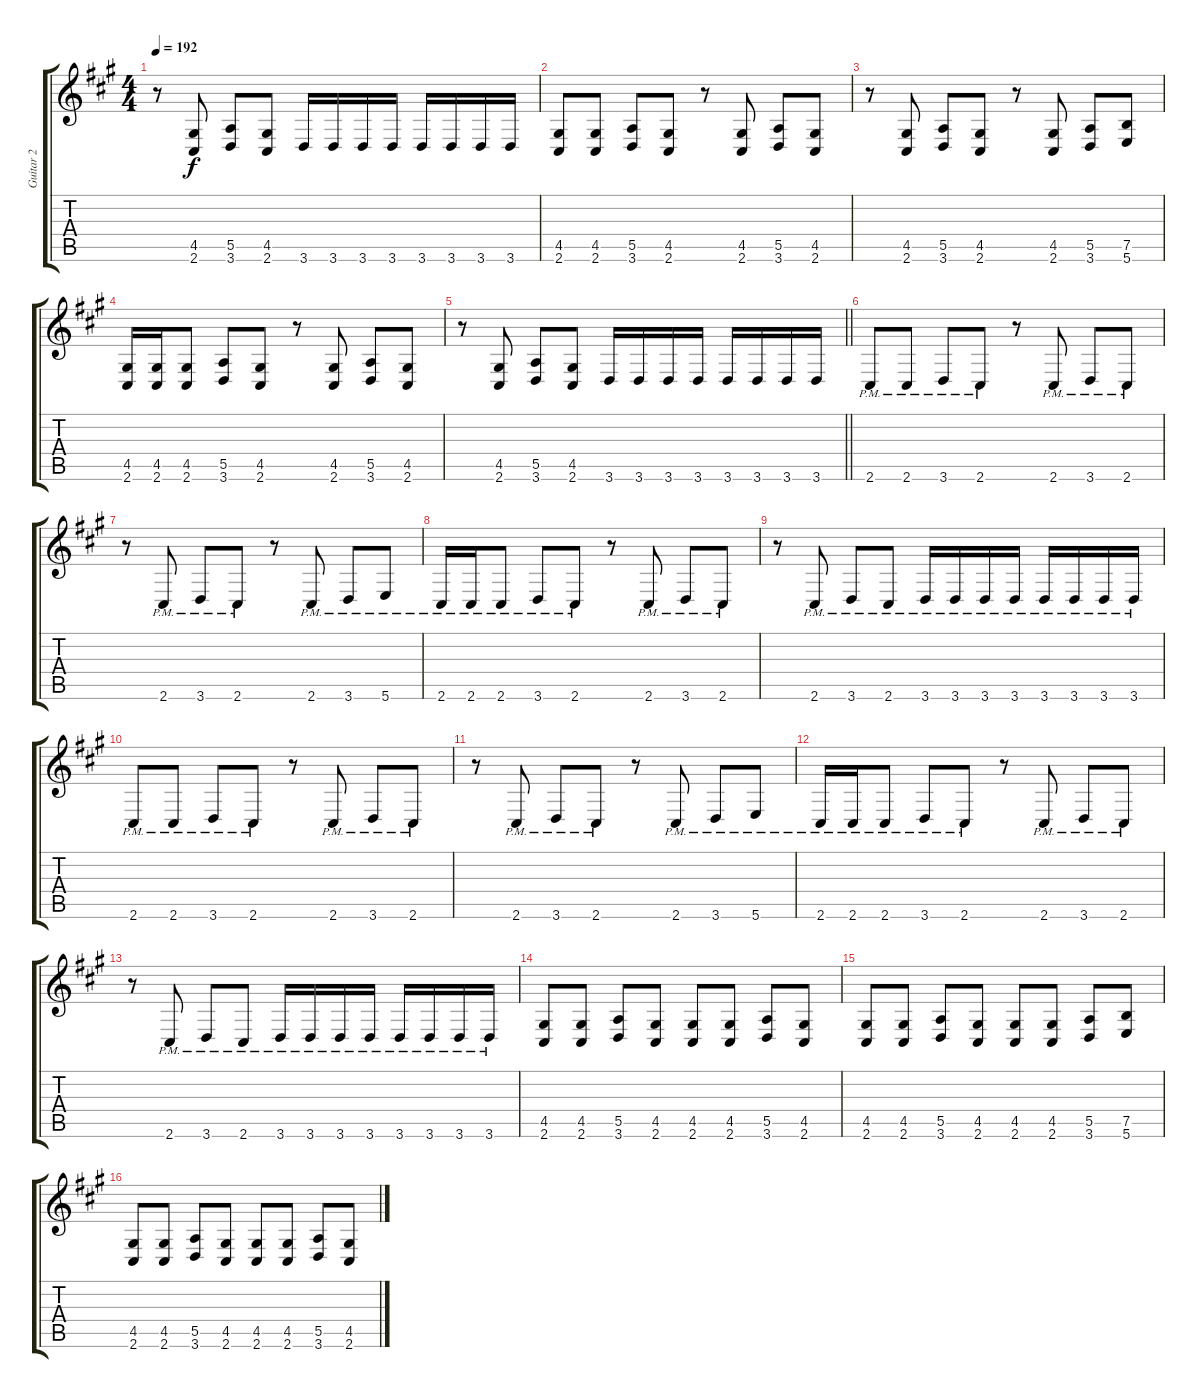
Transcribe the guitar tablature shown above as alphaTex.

\track ("Guitar 2" "Guitar 2") {instrument distortionguitar}
\staff {score tabs}
\tuning (B3 Gb3 D3 A2 E2 B1) {hide}
\ts (4 4)
\tempo 192
\clef g2
\ks f#minor
r.8{dy f} (4.5 2.6).8 (5.5 3.6).8 (4.5 2.6).8 3.6.16 3.6.16 3.6.16 3.6.16 3.6.16 3.6.16 3.6.16 3.6.16 |
(4.5 2.6).8 (4.5 2.6).8 (5.5 3.6).8 (4.5 2.6).8 r.8 (4.5 2.6).8 (5.5 3.6).8 (4.5 2.6).8 |
r.8 (4.5 2.6).8 (5.5 3.6).8 (4.5 2.6).8 r.8 (4.5 2.6).8 (5.5 3.6).8 (7.5 5.6).8 |
(4.5 2.6).16 (4.5 2.6).16 (4.5 2.6).8 (5.5 3.6).8 (4.5 2.6).8 r.8 (4.5 2.6).8 (5.5 3.6).8 (4.5 2.6).8 |
\barLineRight lightlight
r.8 (4.5 2.6).8 (5.5 3.6).8 (4.5 2.6).8 3.6.16 3.6.16 3.6.16 3.6.16 3.6.16 3.6.16 3.6.16 3.6.16 |
2.6{pm}.8 2.6{pm}.8 3.6{pm}.8 2.6{pm}.8 r.8 2.6{pm}.8 3.6{pm}.8 2.6{pm}.8 |
r.8 2.6{pm}.8 3.6{pm}.8 2.6{pm}.8 r.8 2.6{pm}.8 3.6{pm}.8 5.6{pm}.8 |
2.6{pm}.16 2.6{pm}.16 2.6{pm}.8 3.6{pm}.8 2.6{pm}.8 r.8 2.6{pm}.8 3.6{pm}.8 2.6{pm}.8 |
r.8 2.6{pm}.8 3.6{pm}.8 2.6{pm}.8 3.6{pm}.16 3.6{pm}.16 3.6{pm}.16 3.6{pm}.16 3.6{pm}.16 3.6{pm}.16 3.6{pm}.16 3.6{pm}.16 |
2.6{pm}.8 2.6{pm}.8 3.6{pm}.8 2.6{pm}.8 r.8 2.6{pm}.8 3.6{pm}.8 2.6{pm}.8 |
r.8 2.6{pm}.8 3.6{pm}.8 2.6{pm}.8 r.8 2.6{pm}.8 3.6{pm}.8 5.6{pm}.8 |
2.6{pm}.16 2.6{pm}.16 2.6{pm}.8 3.6{pm}.8 2.6{pm}.8 r.8 2.6{pm}.8 3.6{pm}.8 2.6{pm}.8 |
r.8 2.6{pm}.8 3.6{pm}.8 2.6{pm}.8 3.6{pm}.16 3.6{pm}.16 3.6{pm}.16 3.6{pm}.16 3.6{pm}.16 3.6{pm}.16 3.6{pm}.16 3.6{pm}.16 |
(4.5 2.6).8 (4.5 2.6).8 (5.5 3.6).8 (4.5 2.6).8 (4.5 2.6).8 (4.5 2.6).8 (5.5 3.6).8 (4.5 2.6).8 |
(4.5 2.6).8 (4.5 2.6).8 (5.5 3.6).8 (4.5 2.6).8 (4.5 2.6).8 (4.5 2.6).8 (5.5 3.6).8 (7.5 5.6).8 |
(4.5 2.6).8 (4.5 2.6).8 (5.5 3.6).8 (4.5 2.6).8 (4.5 2.6).8 (4.5 2.6).8 (5.5 3.6).8 (4.5 2.6).8
